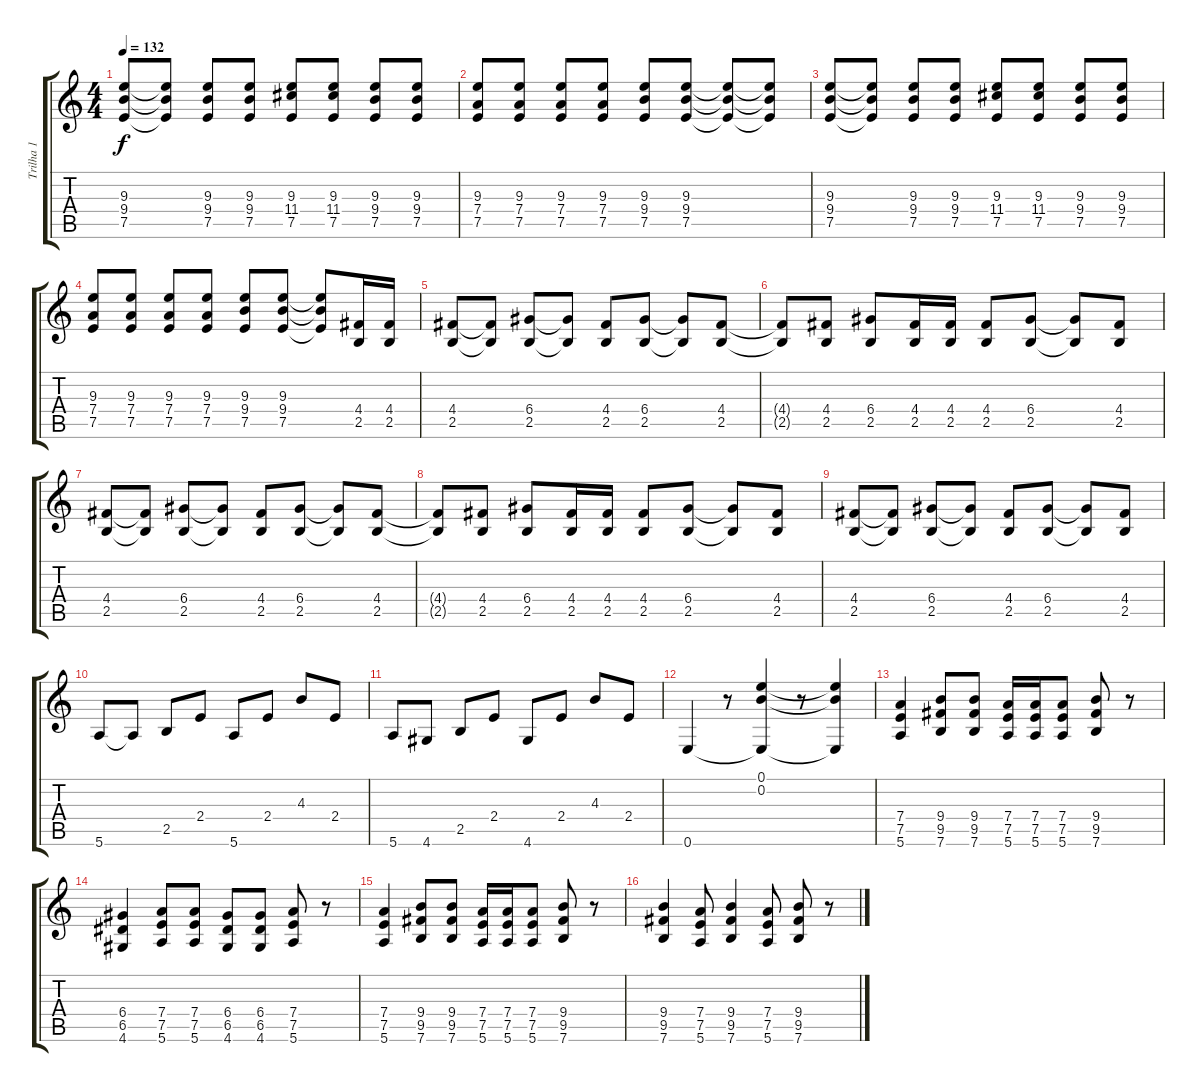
\track ("Trilha 1" "Trilha 1") {instrument distortionguitar}
\staff {score tabs}
\tuning (E4 B3 G3 D3 A2 E2) {hide}
\ts (4 4)
\tempo 132
\clef g2
\ks c
(9.3 9.4 7.5).8{dy f} (9.3{t} 9.4{t} 7.5{t}).8 (9.3 9.4 7.5).8 (9.3 9.4 7.5).8 (9.3 11.4 7.5).8 (9.3 11.4 7.5).8 (9.3 9.4 7.5).8 (9.3 9.4 7.5).8 |
(9.3 7.4 7.5).8 (9.3 7.4 7.5).8 (9.3 7.4 7.5).8 (9.3 7.4 7.5).8 (9.3 9.4 7.5).8 (9.3 9.4 7.5).8 (9.3{t} 9.4{t} 7.5{t}).8 (9.3{t} 9.4{t} 7.5{t}).8 |
(9.3 9.4 7.5).8 (9.3{t} 9.4{t} 7.5{t}).8 (9.3 9.4 7.5).8 (9.3 9.4 7.5).8 (9.3 11.4 7.5).8 (9.3 11.4 7.5).8 (9.3 9.4 7.5).8 (9.3 9.4 7.5).8 |
(9.3 7.4 7.5).8 (9.3 7.4 7.5).8 (9.3 7.4 7.5).8 (9.3 7.4 7.5).8 (9.3 9.4 7.5).8 (9.3 9.4 7.5).8 (9.3{t} 9.4{t} 7.5{t}).8 (4.4 2.5).16 (4.4 2.5).16 |
(4.4 2.5).8 (4.4{t} 2.5{t}).8 (6.4 2.5).8 (6.4{t} 2.5{t}).8 (4.4 2.5).8 (6.4 2.5).8 (6.4{t} 2.5{t}).8 (4.4 2.5).8 |
(4.4{t} 2.5{t}).8 (4.4 2.5).8 (6.4 2.5).8 (4.4 2.5).16 (4.4 2.5).16 (4.4 2.5).8 (6.4 2.5).8 (6.4{t} 2.5{t}).8 (4.4 2.5).8 |
(4.4 2.5).8 (4.4{t} 2.5{t}).8 (6.4 2.5).8 (6.4{t} 2.5{t}).8 (4.4 2.5).8 (6.4 2.5).8 (6.4{t} 2.5{t}).8 (4.4 2.5).8 |
(4.4{t} 2.5{t}).8 (4.4 2.5).8 (6.4 2.5).8 (4.4 2.5).16 (4.4 2.5).16 (4.4 2.5).8 (6.4 2.5).8 (6.4{t} 2.5{t}).8 (4.4 2.5).8 |
(4.4 2.5).8 (4.4{t} 2.5{t}).8 (6.4 2.5).8 (6.4{t} 2.5{t}).8 (4.4 2.5).8 (6.4 2.5).8 (6.4{t} 2.5{t}).8 (4.4 2.5).8 |
5.6.8 5.6{t}.8 2.5.8 2.4.8 5.6.8 2.4.8 4.3.8 2.4.8 |
5.6.8 4.6.8 2.5.8 2.4.8 4.6.8 2.4.8 4.3.8 2.4.8 |
0.6.4 r.8 (0.1 0.2 0.6{t}).4 r.8 (0.1{t} 0.2{t} 0.6{t}).4 |
(7.4 7.5 5.6).4 (9.4 9.5 7.6).8 (9.4 9.5 7.6).8 (7.4 7.5 5.6).16 (7.4 7.5 5.6).16 (7.4 7.5 5.6).8 (9.4 9.5 7.6).8 r.8 |
(6.4 6.5 4.6).4 (7.4 7.5 5.6).8 (7.4 7.5 5.6).8 (6.4 6.5 4.6).8 (6.4 6.5 4.6).8 (7.4 7.5 5.6).8 r.8 |
(7.4 7.5 5.6).4 (9.4 9.5 7.6).8 (9.4 9.5 7.6).8 (7.4 7.5 5.6).16 (7.4 7.5 5.6).16 (7.4 7.5 5.6).8 (9.4 9.5 7.6).8 r.8 |
(9.4 9.5 7.6).4 (7.4 7.5 5.6).8 (9.4 9.5 7.6).4 (7.4 7.5 5.6).8 (9.4 9.5 7.6).8 r.8
